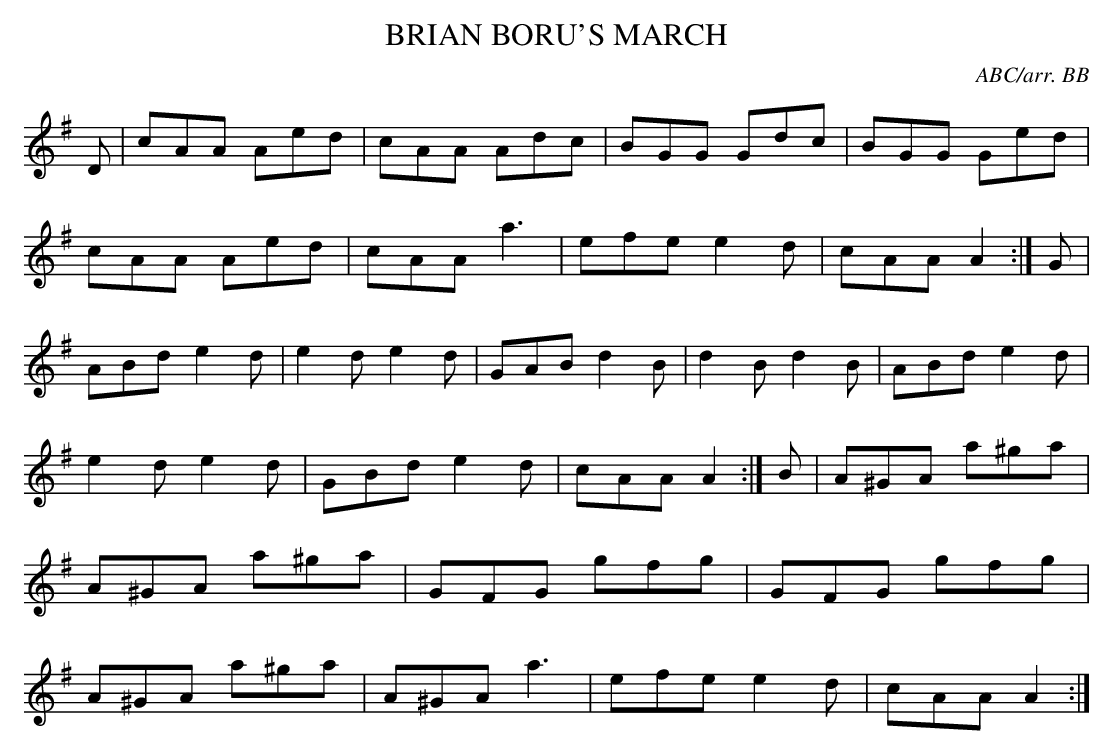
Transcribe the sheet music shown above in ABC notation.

X:1
T:BRIAN BORU'S MARCH\
C:ABC/arr. BB\
M:6/8\
K:Ador\
D|cAA Aed|cAA Adc|BGG Gdc|BGG Ged|\
cAA Aed|cAA a3|efe e2d|cAA A2 :|\
G|ABd e2d|e2d e2d|GAB d2B|d2B d2B|\
ABd e2d|e2d e2d|GBd e2d|cAA A2 :|\
B|A^GA a^ga|A^GA a^ga|GFG gfg|GFG gfg|\
A^GA a^ga|A^GA a3|efe e2d|cAA A2 :|\
\
\
